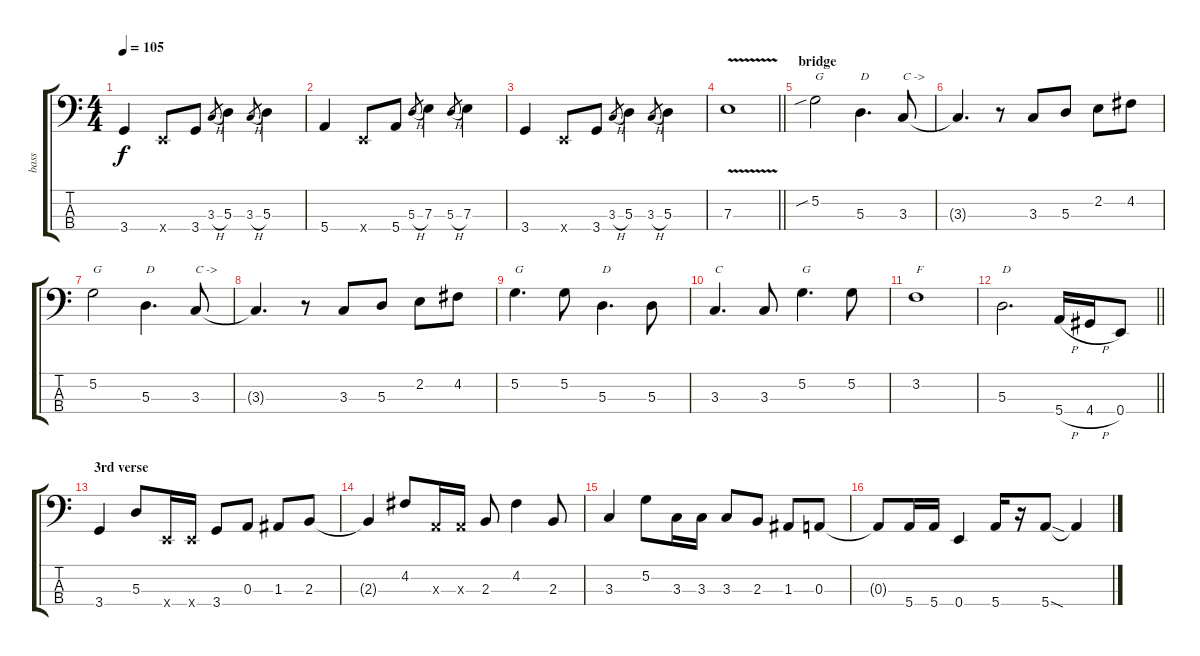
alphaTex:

\track ("bass" "bass") {instrument electricbassfinger}
\staff {score tabs}
\tuning (G2 D2 A1 E1) {hide}
\ts (4 4)
\tempo 105
\clef f4
\ks c
3.4.4{dy f} 0.4{x}.8 3.4.8 3.3{h}.8{gr} 5.3.4 3.3{h}.8{gr} 5.3.4 |
5.4.4 0.4{x}.8 5.4.8 5.3{h}.8{gr} 7.3.4 5.3{h}.8{gr} 7.3.4 |
3.4.4 0.4{x}.8 3.4.8 3.3{h}.8{gr} 5.3.4 3.3{h}.8{gr} 5.3.4 |
\barLineRight lightlight
7.3{v}.1 |
\section ("" "bridge")
5.2{sib}.2{txt "G"} 5.3.4{d txt "D"} 3.3.8{txt "C ->"} |
3.3{t}.4{d} r.8 3.3.8 5.3.8 2.2.8 4.2.8 |
5.2.2{txt "G"} 5.3.4{d txt "D"} 3.3.8{txt "C ->"} |
3.3{t}.4{d} r.8 3.3.8 5.3.8 2.2.8 4.2.8 |
5.2.4{d txt "G"} 5.2.8 5.3.4{d txt "D"} 5.3.8 |
3.3.4{d txt "C"} 3.3.8 5.2.4{d txt "G"} 5.2.8 |
3.2.1{txt "F"} |
\barLineRight lightlight
5.3.2{d txt "D"} 5.4{h}.16 4.4{h}.16 0.4.8 |
\section ("" "3rd verse")
3.4.4 5.3.8 0.4{x}.16 0.4{x}.16 3.4.8 0.3.8 1.3.8 2.3.8 |
2.3{t}.4 4.2.8 0.3{x}.16 0.3{x}.16 2.3.8 4.2.4 2.3.8 |
3.3.4 5.2.8 3.3.16 3.3.16 3.3.8 2.3.8 1.3.8 0.3.8 |
0.3{t}.8 5.4.16 5.4.16 0.4.4 5.4.16 r.16 5.4{sod}.8 5.4{t}.4
